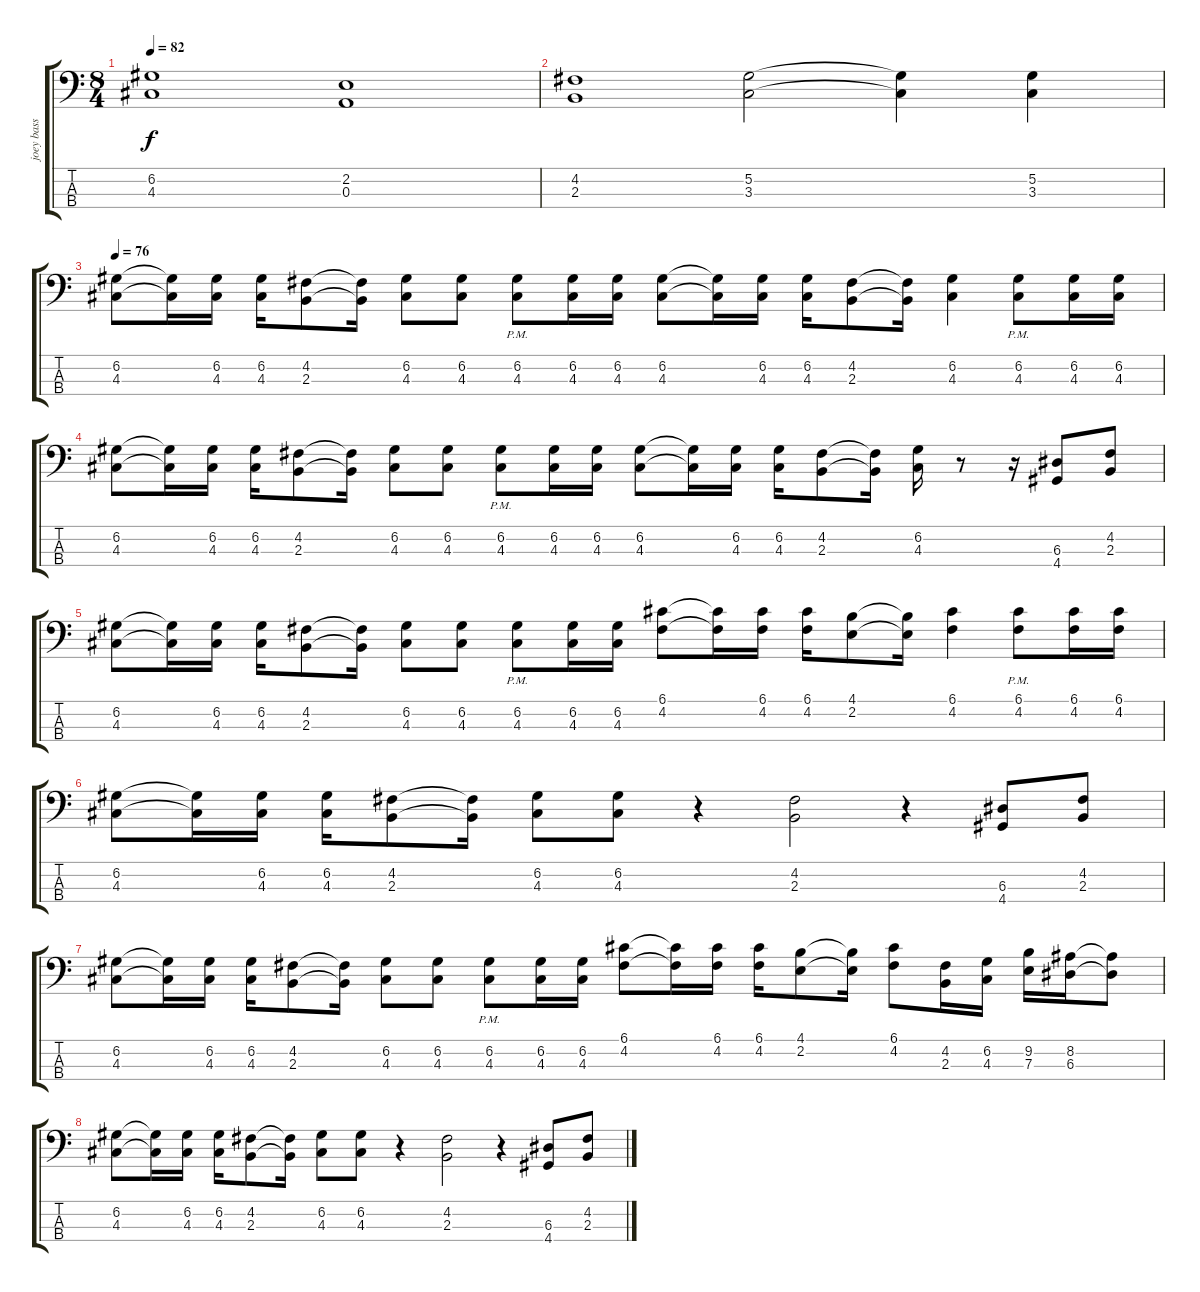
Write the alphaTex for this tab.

\track ("joey bass" "joey bass") {instrument electricbasspick}
\staff {score tabs}
\tuning (G2 D2 A1 E1) {hide}
\ts (8 4)
\tempo 82
\clef f4
\ks c
(6.2 4.3).1{dy f} (2.2 0.3).1 |
(4.2 2.3).1 (5.2 3.3).2 (5.2{t} 3.3{t}).4 (5.2 3.3).4 |
\tempo 76
(6.2 4.3).8 (6.2{t} 4.3{t}).16 (6.2 4.3).16 (6.2 4.3).16 (4.2 2.3).8 (4.2{t} 2.3{t}).16 (6.2 4.3).8 (6.2 4.3).8 (6.2{pm} 4.3{pm}).8 (6.2 4.3).16 (6.2 4.3).16 (6.2 4.3).8 (6.2{t} 4.3{t}).16 (6.2 4.3).16 (6.2 4.3).16 (4.2 2.3).8 (4.2{t} 2.3{t}).16 (6.2 4.3).4 (6.2{pm} 4.3{pm}).8 (6.2 4.3).16 (6.2 4.3).16 |
(6.2 4.3).8 (6.2{t} 4.3{t}).16 (6.2 4.3).16 (6.2 4.3).16 (4.2 2.3).8 (4.2{t} 2.3{t}).16 (6.2 4.3).8 (6.2 4.3).8 (6.2{pm} 4.3{pm}).8 (6.2 4.3).16 (6.2 4.3).16 (6.2 4.3).8 (6.2{t} 4.3{t}).16 (6.2 4.3).16 (6.2 4.3).16 (4.2 2.3).8 (4.2{t} 2.3{t}).16 (6.2 4.3).16 r.8 r.16 (6.3 4.4).8 (4.2 2.3).8 |
(6.2 4.3).8 (6.2{t} 4.3{t}).16 (6.2 4.3).16 (6.2 4.3).16 (4.2 2.3).8 (4.2{t} 2.3{t}).16 (6.2 4.3).8 (6.2 4.3).8 (6.2{pm} 4.3{pm}).8 (6.2 4.3).16 (6.2 4.3).16 (6.1 4.2).8 (6.1{t} 4.2{t}).16 (6.1 4.2).16 (6.1 4.2).16 (4.1 2.2).8 (4.1{t} 2.2{t}).16 (6.1 4.2).4 (6.1{pm} 4.2{pm}).8 (6.1 4.2).16 (6.1 4.2).16 |
(6.2 4.3).8 (6.2{t} 4.3{t}).16 (6.2 4.3).16 (6.2 4.3).16 (4.2 2.3).8 (4.2{t} 2.3{t}).16 (6.2 4.3).8 (6.2 4.3).8 r.4 (4.2 2.3).2 r.4 (6.3 4.4).8 (4.2 2.3).8 |
(6.2 4.3).8 (6.2{t} 4.3{t}).16 (6.2 4.3).16 (6.2 4.3).16 (4.2 2.3).8 (4.2{t} 2.3{t}).16 (6.2 4.3).8 (6.2 4.3).8 (6.2{pm} 4.3{pm}).8 (6.2 4.3).16 (6.2 4.3).16 (6.1 4.2).8 (6.1{t} 4.2{t}).16 (6.1 4.2).16 (6.1 4.2).16 (4.1 2.2).8 (4.1{t} 2.2{t}).16 (6.1 4.2).8 (4.2 2.3).16 (6.2 4.3).16 (9.2 7.3).16 (8.2 6.3).16 (8.2{t} 6.3{t}).8 |
(6.2 4.3).8 (6.2{t} 4.3{t}).16 (6.2 4.3).16 (6.2 4.3).16 (4.2 2.3).8 (4.2{t} 2.3{t}).16 (6.2 4.3).8 (6.2 4.3).8 r.4 (4.2 2.3).2 r.4 (6.3 4.4).8 (4.2 2.3).8
